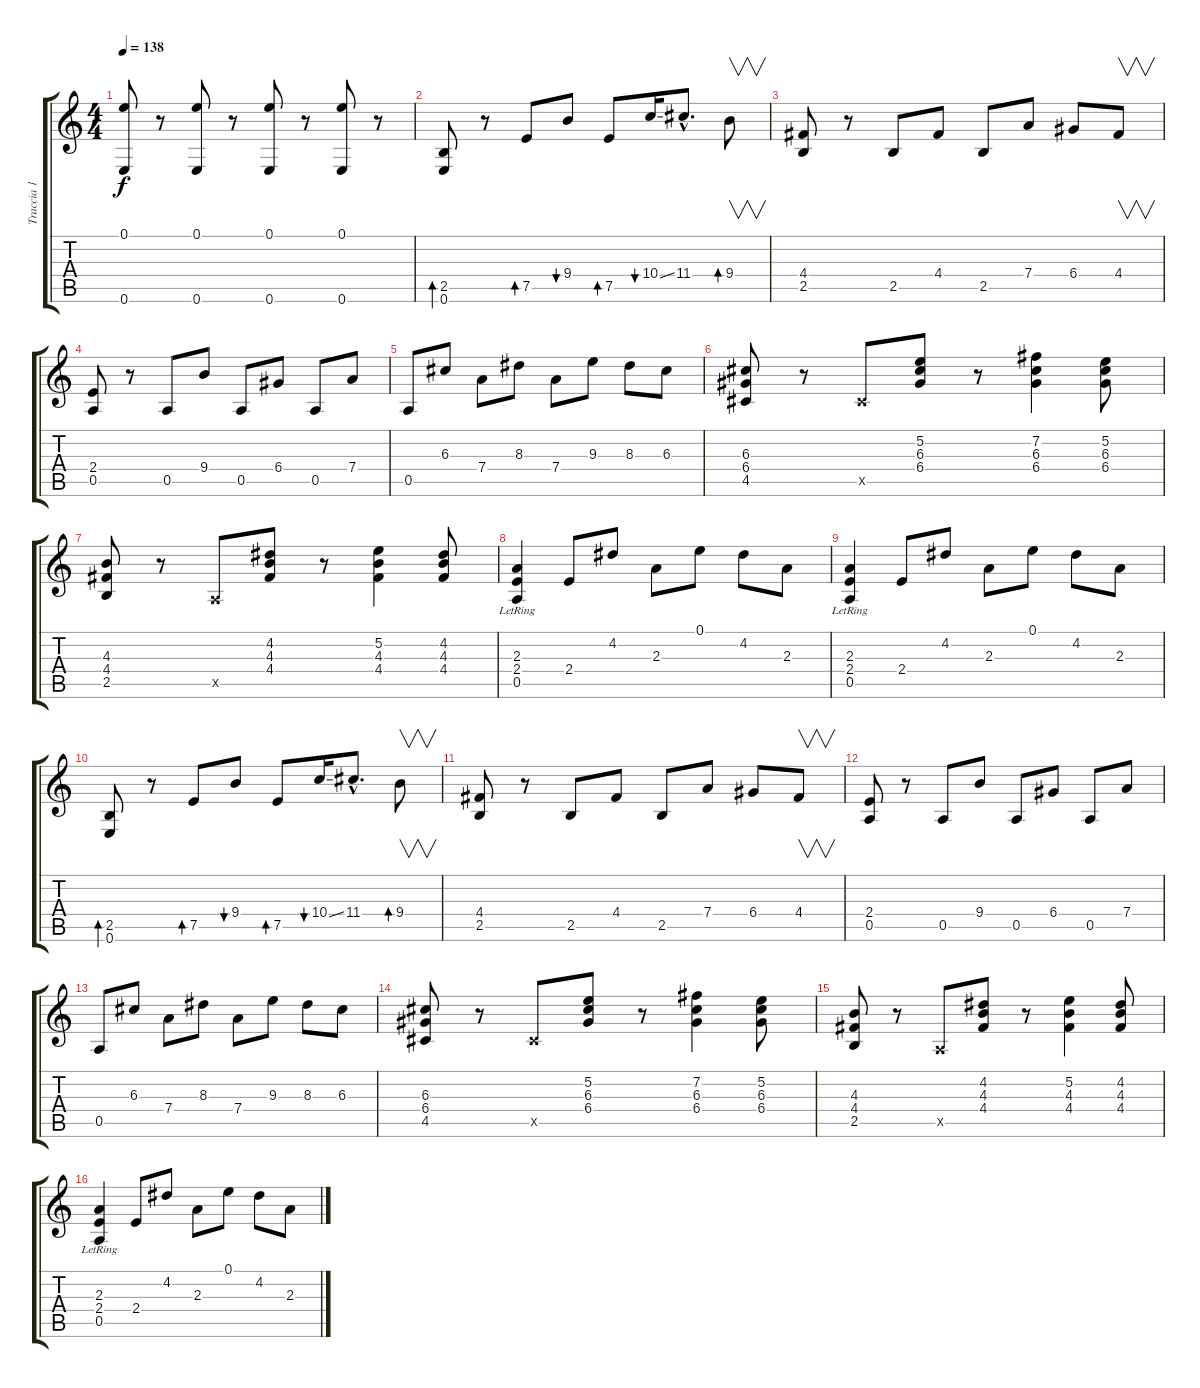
\track ("Traccia 1" "Traccia 1") {instrument distortionguitar}
\staff {score tabs}
\tuning (E4 B3 G3 D3 A2 E2) {hide}
\ts (4 4)
\tempo 138
\clef g2
\ks c
(0.1 0.6).8{dy f instrument distortionguitar} r.8 (0.1 0.6).8 r.8 (0.1 0.6).8 r.8 (0.1 0.6).8 r.8 |
(2.5 0.6).8{bd 60} r.8 7.5.8{bd 60} 9.4.8{bu 60} 7.5.8{bd 60} 10.4{ss}.16{bu 60} 11.4{hac}.8{d} 9.4.8{v bd 60} |
(4.4 2.5).8 r.8 2.5.8 4.4.8 2.5.8 7.4.8 6.4.8 4.4.8{v} |
(2.4 0.5).8 r.8 0.5.8 9.4.8 0.5.8 6.4.8 0.5.8 7.4.8 |
0.5.8 6.3.8 7.4.8 8.3.8 7.4.8 9.3.8 8.3.8 6.3.8 |
(6.3 6.4 4.5).8 r.8 4.5{x}.8 (5.2 6.3 6.4).8 r.8 (7.2 6.3 6.4).4 (5.2 6.3 6.4).8 |
(4.3 4.4 2.5).8 r.8 0.5{x}.8 (4.2 4.3 4.4).8 r.8 (5.2 4.3 4.4).4 (4.2 4.3 4.4).8 |
(2.3 2.4 0.5{lr}).4 2.4.8 4.2.8 2.3.8 0.1.8 4.2.8 2.3.8 |
(2.3 2.4 0.5{lr}).4 2.4.8 4.2.8 2.3.8 0.1.8 4.2.8 2.3.8 |
(2.5 0.6).8{bd 60} r.8 7.5.8{bd 60} 9.4.8{bu 60} 7.5.8{bd 60} 10.4{ss}.16{bu 60} 11.4{hac}.8{d} 9.4.8{v bd 60} |
(4.4 2.5).8 r.8 2.5.8 4.4.8 2.5.8 7.4.8 6.4.8 4.4.8{v} |
(2.4 0.5).8 r.8 0.5.8 9.4.8 0.5.8 6.4.8 0.5.8 7.4.8 |
0.5.8 6.3.8 7.4.8 8.3.8 7.4.8 9.3.8 8.3.8 6.3.8 |
(6.3 6.4 4.5).8 r.8 4.5{x}.8 (5.2 6.3 6.4).8 r.8 (7.2 6.3 6.4).4 (5.2 6.3 6.4).8 |
(4.3 4.4 2.5).8 r.8 0.5{x}.8 (4.2 4.3 4.4).8 r.8 (5.2 4.3 4.4).4 (4.2 4.3 4.4).8 |
(2.3 2.4 0.5{lr}).4 2.4.8 4.2.8 2.3.8 0.1.8 4.2.8 2.3.8
